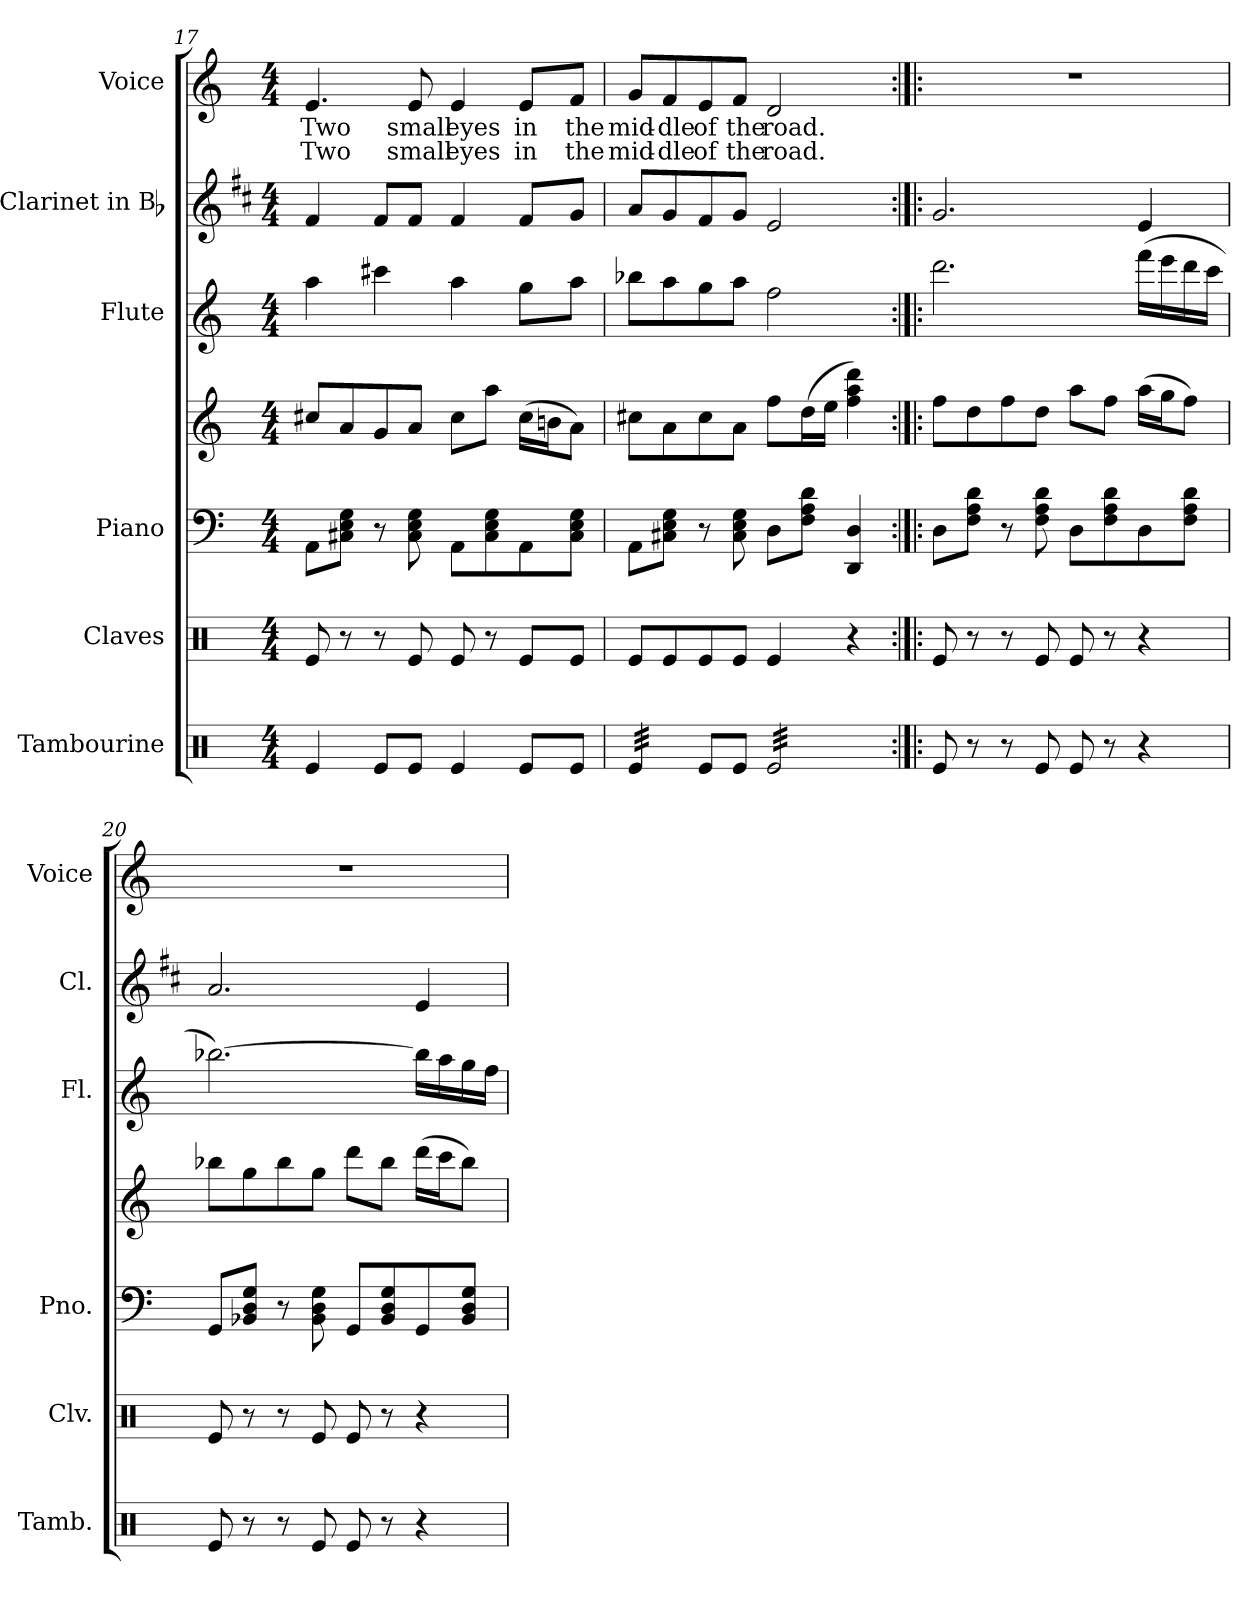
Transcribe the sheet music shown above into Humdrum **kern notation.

**kern	**kern	**kern	**kern	**kern	**kern	**kern	**text	**text
*part6	*part5	*part4	*part4	*part3	*part2	*part1	*part1	*part1
*staff7	*staff6	*staff5	*staff4	*staff3	*staff2	*staff1	*staff1	*staff1
*I"Tambourine	*I"Claves	*I"Piano	*	*I"Flute	*I"Clarinet in Bb	*I"Voice	*	*
*I'Tamb.	*I'Clv.	*I'Pno.	*	*I'Fl.	*I'Cl.	*I'Voice	*	*
*clefX	*clefX	*clefF4	*clefG2	*clefG2	*clefG2	*clefG2	*	*
*	*	*	*	*	*ITrd1c2	*	*	*
*k[]	*k[]	*k[]	*k[]	*k[]	*k[]	*k[]	*	*
*C:	*C:	*C:	*C:	*C:	*C:	*C:	*	*
*M4/4	*M4/4	*M4/4	*M4/4	*M4/4	*M4/4	*M4/4	*	*
=17	=17	=17	=17	=17	=17	=17	=17	=17
!	!	!	!	!	!	!	!LO:LY:b:color=#000000	!LO:LY:b:color=#000000
4Rei/	8Rei/	8AAi\L	8cc#Xi/L	4aai\	4ei/	4.ei/	Two	Two
.	8r	8C#Xi\ 8Ei 8GiJ	8ai/	.	.	.	.	.
8Rei/L	8r	8r	8gi/	4ccc#Xi\	8ei/L	.	.	.
!	!	!	!	!	!	!	!LO:LY:b:color=#000000	!LO:LY:b:color=#000000
8Rei/J	8Rei/	8C#i\ 8Ei 8Gi	8ai/J	.	8ei/J	8ei/	small	small
!	!	!	!	!	!	!	!LO:LY:b:color=#000000	!LO:LY:b:color=#000000
4Rei/	8Rei/	8AAi\L	8cc#i\L	4aai\	4ei/	4ei/	eyes	eyes
.	8r	8C#i\ 8Ei 8Gi	8aai\J	.	.	.	.	.
!	!	!	!	!	!	!	!LO:LY:b:color=#000000	!LO:LY:b:color=#000000
8Rei/L	8Rei/L	8AAi\	(16cc#i\LL	8ggi\L	8ei/L	8ei/L	in	in
.	.	.	16bni\J	.	.	.	.	.
!	!	!	!	!	!	!	!LO:LY:b:color=#000000	!LO:LY:b:color=#000000
8Rei/J	8Rei/J	8C#i\ 8Ei 8GiJ	8ai\J)	8aai\J	8fi/J	8fi/J	the	the
=18	=18	=18	=18	=18	=18	=18	=18	=18
!	!	!	!	!	!	!	!LO:LY:b:color=#000000	!LO:LY:b:color=#000000
*tremolo	*	*	*	*	*	*	*	*
32Rei/LLL	8Rei/L	8AAi\L	8cc#Xi\L	8bb-Xi\L	8gi/L	8gi/L	mid-	mid-
32Rei/	.	.	.	.	.	.	.	.
32Rei/	.	.	.	.	.	.	.	.
32Rei/	.	.	.	.	.	.	.	.
!	!	!	!	!	!	!	!LO:LY:b:color=#000000	!LO:LY:b:color=#000000
32Rei/	8Rei/	8C#Xi\ 8Ei 8GiJ	8ai\	8aai\	8fi/	8fi/	-dle	-dle
32Rei/	.	.	.	.	.	.	.	.
32Rei/	.	.	.	.	.	.	.	.
32Rei/JJJ	.	.	.	.	.	.	.	.
*Xtremolo	*	*	*	*	*	*	*	*
!	!	!	!	!	!	!	!LO:LY:b:color=#000000	!LO:LY:b:color=#000000
8Rei/L	8Rei/	8r	8cc#i\	8ggi\	8ei/	8ei/	of	of
!	!	!	!	!	!	!	!LO:LY:b:color=#000000	!LO:LY:b:color=#000000
8Rei/J	8Rei/J	8C#i\ 8Ei 8Gi	8ai\J	8aai\J	8fi/J	8fi/J	the	the
!	!	!	!	!	!	!	!LO:LY:b:color=#000000	!LO:LY:b:color=#000000
*tremolo	*	*	*	*	*	*	*	*
32Rei/LLL	4Rei/	8Di\L	8ffi\L	2ffi\	2di/	2di/	road.	road.
32Rei/	.	.	.	.	.	.	.	.
32Rei/	.	.	.	.	.	.	.	.
32Rei/	.	.	.	.	.	.	.	.
32Rei/	.	8Fi\ 8Ai 8diJ	(16ddi\L	.	.	.	.	.
32Rei/	.	.	.	.	.	.	.	.
32Rei/	.	.	16eei\JJ	.	.	.	.	.
32Rei/	.	.	.	.	.	.	.	.
32Rei/	4r	4DDi/ 4Di	4ffi\ 4aai 4dddi)	.	.	.	.	.
32Rei/	.	.	.	.	.	.	.	.
32Rei/	.	.	.	.	.	.	.	.
32Rei/	.	.	.	.	.	.	.	.
32Rei/	.	.	.	.	.	.	.	.
32Rei/	.	.	.	.	.	.	.	.
32Rei/	.	.	.	.	.	.	.	.
32Rei/JJJ	.	.	.	.	.	.	.	.
*Xtremolo	*	*	*	*	*	*	*	*
=19:|!|:	=19:|!|:	=19:|!|:	=19:|!|:	=19:|!|:	=19:|!|:	=19:|!|:	=19:|!|:	=19:|!|:
8Rei/	8Rei/	8Di\L	8ffi\L	2.dddi\	2.fi/	1r	.	.
8r	8r	8Fi\ 8Ai 8diJ	8ddi\	.	.	.	.	.
8r	8r	8r	8ffi\	.	.	.	.	.
8Rei/	8Rei/	8Fi\ 8Ai 8di	8ddi\J	.	.	.	.	.
8Rei/	8Rei/	8Di\L	8aai\L	.	.	.	.	.
8r	8r	8Fi\ 8Ai 8di	8ffi\J	.	.	.	.	.
4r	4r	8Di\	(16aai\LL	(16fffi\LL	4di/	.	.	.
.	.	.	16ggi\J	16eeei\	.	.	.	.
.	.	8Fi\ 8Ai 8diJ	8ffi\J)	16dddi\	.	.	.	.
.	.	.	.	16ccci\JJ	.	.	.	.
=20	=20	=20	=20	=20	=20	=20	=20	=20
8Rei/	8Rei/	8GGi/L	8bb-Xi\L	[2.bb-Xi\)	2.gi/	1r	.	.
8r	8r	8BB-Xi/ 8Di 8GiJ	8ggi\	.	.	.	.	.
8r	8r	8r	8bb-i\	.	.	.	.	.
8Rei/	8Rei/	8BB-i\ 8Di 8Gi	8ggi\J	.	.	.	.	.
8Rei/	8Rei/	8GGi/L	8dddi\L	.	.	.	.	.
8r	8r	8BB-i/ 8Di 8Gi	8bb-i\J	.	.	.	.	.
4r	4r	8GGi/	(16dddi\LL	16bb-i\LL]	4di/	.	.	.
.	.	.	16ccci\J	16aai\	.	.	.	.
.	.	8BB-i/ 8Di 8GiJ	8bb-i\J)	16ggi\	.	.	.	.
.	.	.	.	16ffi\JJ	.	.	.	.
=	=	=	=	=	=	=	=	=
*-	*-	*-	*-	*-	*-	*-	*-	*-
